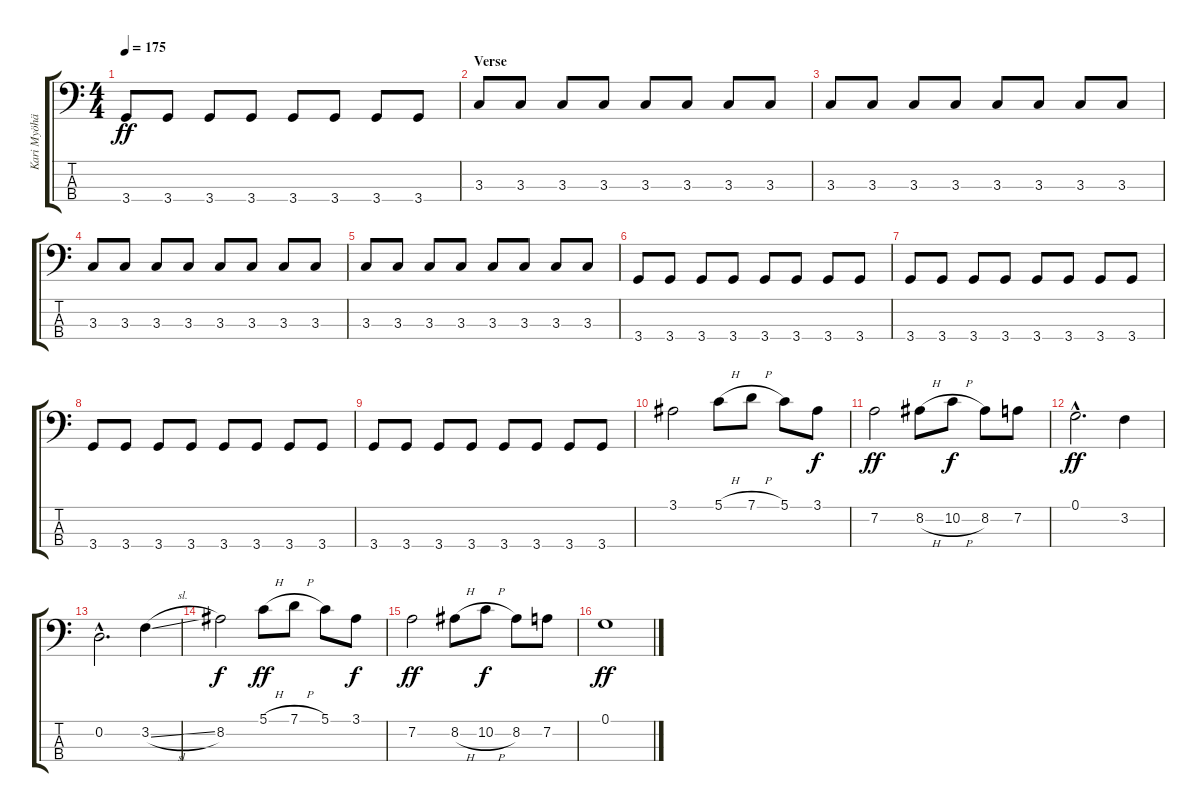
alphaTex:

\track ("Kari Myöhänen-Bass" "Kari Myöhä") {instrument electricbassfinger}
\staff {score tabs}
\tuning (G2 D2 A1 E1) {hide}
\ts (4 4)
\tempo 175
\clef f4
\ks c
3.4.8{dy ff} 3.4.8 3.4.8 3.4.8 3.4.8 3.4.8 3.4.8 3.4.8 |
\section ("" "Verse")
3.3.8 3.3.8 3.3.8 3.3.8 3.3.8 3.3.8 3.3.8 3.3.8 |
3.3.8 3.3.8 3.3.8 3.3.8 3.3.8 3.3.8 3.3.8 3.3.8 |
3.3.8 3.3.8 3.3.8 3.3.8 3.3.8 3.3.8 3.3.8 3.3.8 |
3.3.8 3.3.8 3.3.8 3.3.8 3.3.8 3.3.8 3.3.8 3.3.8 |
3.4.8 3.4.8 3.4.8 3.4.8 3.4.8 3.4.8 3.4.8 3.4.8 |
3.4.8 3.4.8 3.4.8 3.4.8 3.4.8 3.4.8 3.4.8 3.4.8 |
3.4.8 3.4.8 3.4.8 3.4.8 3.4.8 3.4.8 3.4.8 3.4.8 |
3.4.8 3.4.8 3.4.8 3.4.8 3.4.8 3.4.8 3.4.8 3.4.8 |
3.1.2 5.1{h}.8 7.1{h}.8 5.1.8 3.1.8{dy f} |
7.2.2{dy ff} 8.2{h}.8 10.2{h}.8{dy f} 8.2.8 7.2.8 |
0.1{hac}.2{d dy ff} 3.2.4 |
0.2{hac}.2{d} 3.2{sl}.4 |
8.2.2{dy f} 5.1{h}.8{dy ff} 7.1{h}.8 5.1.8 3.1.8{dy f} |
7.2.2{dy ff} 8.2{h}.8 10.2{h}.8{dy f} 8.2.8 7.2.8 |
0.1.1{dy ff}
